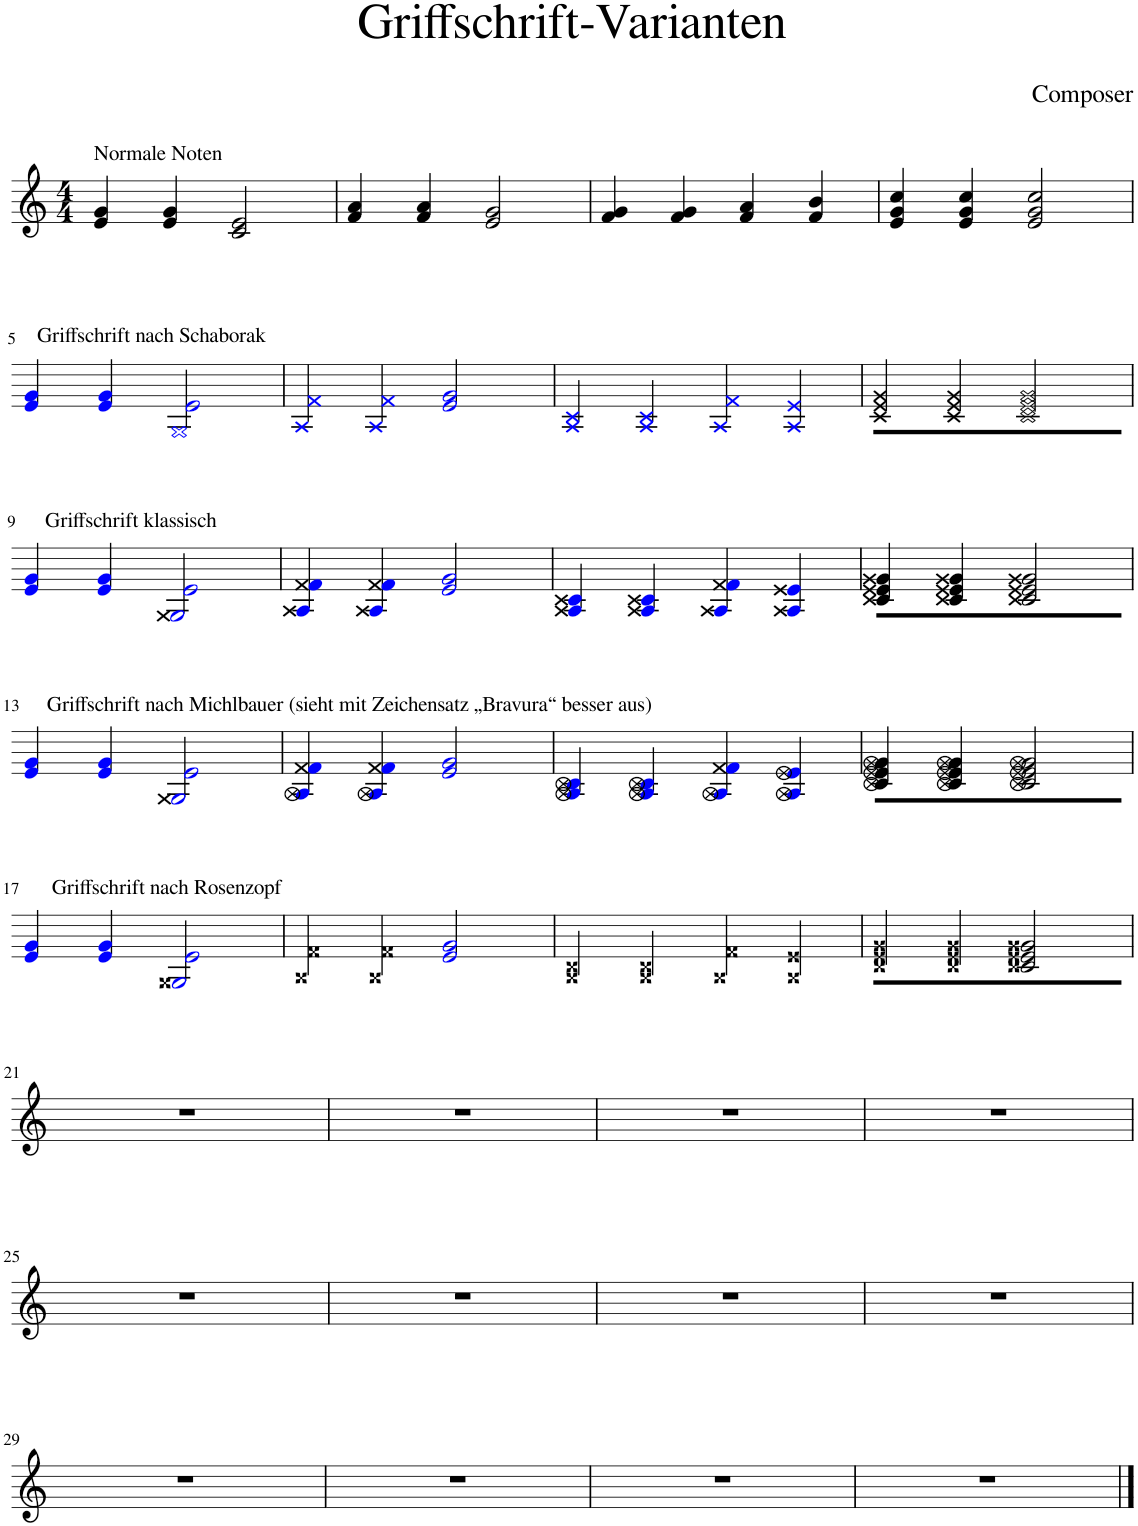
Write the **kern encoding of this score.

**kern
*part1
*staff1
*I"Piano
*I'Pno.
*clefG2
*k[]
*M4/4
=1
!LO:TX:a:t=Normale Noten
4e/ 4g/
4e/ 4g/
2c/ 2e/
=2
4f/ 4a/
4f/ 4a/
2e/ 2g/
=3
4f/ 4g/
4f/ 4g/
4f/ 4a/
4f/ 4b/
=4
4e/ 4g/ 4cc/
4e/ 4g/ 4cc/
2e/ 2g/ 2cc/
!!LO:LB:g=z
=5
!LO:TX:a:t=Griffschrift nach Schaborak
4ei/ 4gi/
4ei/ 4gi/
2Gi/ 2ei/
=6
4Ai/ 4fi/
4Ai/ 4fi/
2ei/ 2gi/
=7
4Ai/ 4ci/
4Ai/ 4ci/
4Ai/ 4fi/
4Ai/ 4ei/
=8
4c/ 4e/ 4g/
4c/ 4e/ 4g/
2c/ 2e/ 2g/
!!LO:LB:g=z
=9
!LO:TX:a:t=Griffschrift klassisch
4ei/ 4gi/
4ei/ 4gi/
2Gi/ 2ei/
=10
4Ai/ 4fi/
4Ai/ 4fi/
2ei/ 2gi/
=11
4Ai/ 4ci/
4Ai/ 4ci/
4Ai/ 4fi/
4Ai/ 4ei/
=12
4c/ 4e/ 4g/
4c/ 4e/ 4g/
2c/ 2e/ 2g/
!!LO:LB:g=z
=13
!LO:TX:a:t=Griffschrift nach Michlbauer (sieht mit Zeichensatz „Bravura“ besser aus)
4ei/ 4gi/
4ei/ 4gi/
2Gi/ 2ei/
=14
4Ai/ 4fi/
4Ai/ 4fi/
2ei/ 2gi/
=15
4Ai/ 4ci/
4Ai/ 4ci/
4Ai/ 4fi/
4Ai/ 4ei/
=16
4c/ 4e/ 4g/
4c/ 4e/ 4g/
2c/ 2e/ 2g/
!!LO:LB:g=z
=17
!LO:TX:a:t=Griffschrift nach Rosenzopf
4ei/ 4gi/
4ei/ 4gi/
2Gi/ 2ei/
=18
4Ai/ 4fi/
4Ai/ 4fi/
2ei/ 2gi/
=19
4Ai/ 4ci/
4Ai/ 4ci/
4Ai/ 4fi/
4Ai/ 4ei/
=20
4c/ 4e/ 4g/
4c/ 4e/ 4g/
2c/ 2e/ 2g/
!!LO:LB:g=z
=21
1r
=22
1r
=23
1r
=24
1r
!!LO:LB:g=z
=25
1r
=26
1r
=27
1r
=28
1r
!!LO:LB:g=z
=29
1r
=30
1r
=31
1r
=32
1r
==
*-
